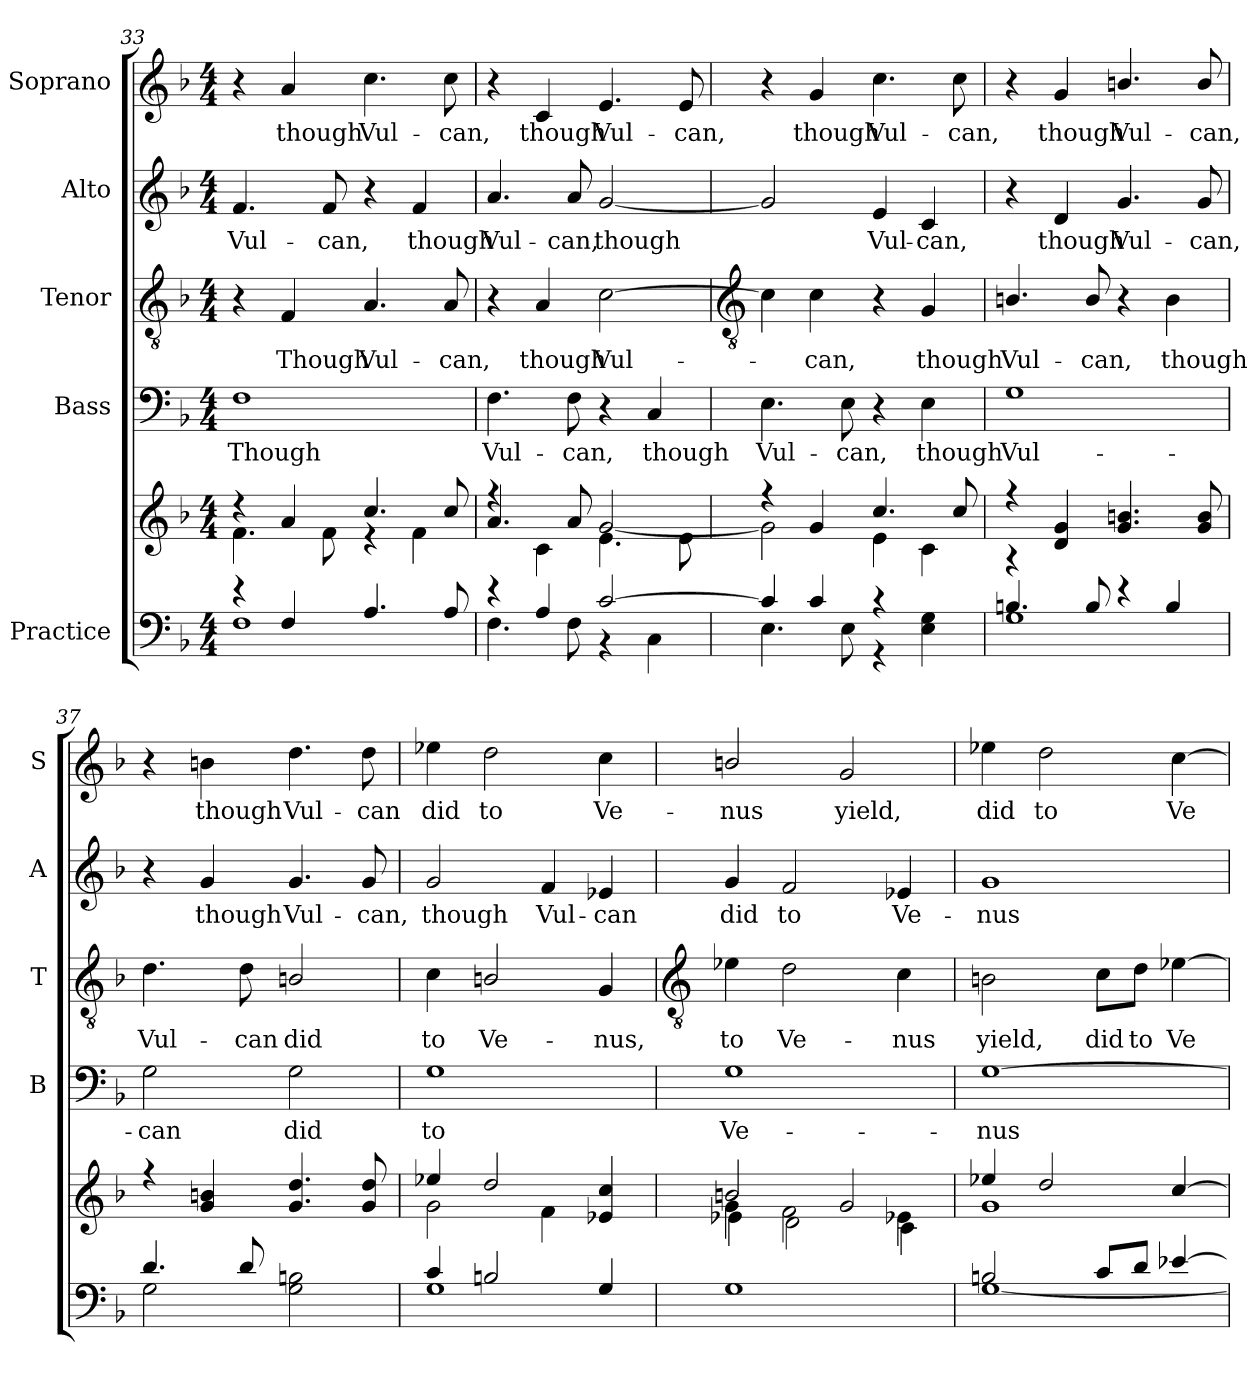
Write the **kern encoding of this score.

**kern	**kern	**kern	**text	**kern	**text	**kern	**text	**kern	**text
*part5	*part5	*part4	*part4	*part3	*part3	*part2	*part2	*part1	*part1
*staff6	*staff5	*staff4	*staff4	*staff3	*staff3	*staff2	*staff2	*staff1	*staff1
*I"Practice	*	*I"Bass	*	*I"Tenor	*	*I"Alto	*	*I"Soprano	*
*	*	*I'B	*	*I'T	*	*I'A	*	*I'S	*
*clefF4	*clefG2	*clefF4	*	*clefGv2	*	*clefG2	*	*clefG2	*
*k[b-]	*k[b-]	*k[b-]	*	*k[b-]	*	*k[b-]	*	*k[b-]	*
*F:	*F:	*F:	*	*F:	*	*F:	*	*F:	*
*M4/4	*M4/4	*M4/4	*	*M4/4	*	*M4/4	*	*M4/4	*
=33	=33	=33	=33	=33	=33	=33	=33	=33	=33
*^	*^	*	*	*	*	*	*	*	*
!	!	!	!	!	!LO:LY:b	!	!	!	!LO:LY:b	!	!
4r	1F	4r	4.f\	1F	Though	4r	.	4.f	Vul-	4r	.
!	!	!	!	!	!	!	!LO:LY:b	!	!	!	!LO:LY:b
4F/	.	4a	.	.	.	4F	Though	.	.	4a	though
!	!	!	!	!	!	!	!	!	!LO:LY:b	!	!
.	.	.	8f\	.	.	.	.	8f	-can,	.	.
!	!	!	!	!	!	!	!LO:LY:b	!	!	!	!LO:LY:b
4.A/	.	4.cc/	4r	.	.	4.A	Vul-	4r	.	4.cc	Vul-
!	!	!	!	!	!	!	!	!	!LO:LY:b	!	!
.	.	.	4f\	.	.	.	.	4f	though	.	.
!	!	!	!	!	!	!	!LO:LY:b	!	!	!	!LO:LY:b
8A/	.	8cc/	.	.	.	8A	-can,	.	.	8cc	-can,
=34	=34	=34	=34	=34	=34	=34	=34	=34	=34	=34	=34
!	!	!	!	!	!LO:LY:b	!	!	!	!LO:LY:b	!	!
4r	4.F	4r	4.a/	4.F	Vul-	4r	.	4.a	Vul-	4r	.
!	!	!	!	!	!	!	!LO:LY:b	!	!	!	!LO:LY:b
4A/	.	4c\	.	.	.	4A	though	.	.	4c	though
!	!	!	!	!	!LO:LY:b	!	!	!	!LO:LY:b	!	!
.	8F	.	8a/	8F	-can,	.	.	8a	-can,	.	.
!	!	!	!	!	!	!	!LO:LY:b	!	!LO:LY:b	!	!LO:LY:b
[2c/	4r	4.e\	[2g/	4r	.	[2c	Vul-	[2g	though	4.e	Vul-
!	!	!	!	!	!LO:LY:b	!	!	!	!	!	!
.	4C\	.	.	4C	though	.	.	.	.	.	.
!	!	!	!	!	!	!	!	!	!	!	!LO:LY:b
.	.	8e\	.	.	.	.	.	.	.	8e	-can,
!!LO:LB:g=z
=35	=35	=35	=35	=35	=35	=35	=35	=35	=35	=35	=35
*	*	*	*	*	*	*clefGv2	*	*	*	*	*
!	!	!	!	!	!LO:LY:b	!	!	!	!	!	!
4c/]	4.E	4r	2g\]	4.E	Vul-	4c]	.	2g]	.	4r	.
!	!	!	!	!	!	!	!LO:LY:b	!	!	!	!LO:LY:b
4c/	.	4g	.	.	.	4c	can,	.	.	4g	though
!	!	!	!	!	!LO:LY:b	!	!	!	!	!	!
.	8E	.	.	8E	-can,	.	.	.	.	.	.
!	!	!	!	!	!	!	!	!	!LO:LY:b	!	!LO:LY:b
4r	4r	4.cc/	4e\	4r	.	4r	.	4e	Vul-	4.cc	Vul-
!	!	!	!	!	!LO:LY:b	!	!LO:LY:b	!	!LO:LY:b	!	!
4ryy	4E 4G	.	4c\	4E	though	4G	though	4c	-can,	.	.
!	!	!	!	!	!	!	!	!	!	!	!LO:LY:b
.	.	8cc/	.	.	.	.	.	.	.	8cc	-can,
=36	=36	=36	=36	=36	=36	=36	=36	=36	=36	=36	=36
!	!	!	!	!	!LO:LY:b	!	!LO:LY:b	!	!	!	!
4.Bn/	1G	4r	4r	1G	Vul-	4.Bn/	Vul-	4r	.	4r	.
!	!	!	!	!	!	!	!	!	!LO:LY:b	!	!LO:LY:b
.	.	4d 4g	2ryy	.	.	.	.	4d	though	4g	though
!	!	!	!	!	!	!	!LO:LY:b	!	!	!	!
8B/	.	.	.	.	.	8B/	-can,	.	.	.	.
!	!	!	!	!	!	!	!	!	!LO:LY:b	!	!LO:LY:b
4r	.	4.g/ 4.bn/	.	.	.	4r	.	4.g	Vul-	4.bn/	Vul-
!	!	!	!	!	!	!	!LO:LY:b	!	!	!	!
4B	.	.	8ryy	.	.	4B	though	.	.	.	.
!	!	!	!	!	!	!	!	!	!LO:LY:b	!	!LO:LY:b
.	.	8g/ 8b/	8ryy	.	.	.	.	8g	-can,	8b/	-can,
=37	=37	=37	=37	=37	=37	=37	=37	=37	=37	=37	=37
!	!	!	!	!	!LO:LY:b	!	!LO:LY:b	!	!	!	!
4.d/	2G	4r	1ryy	2G	-can	4.d	Vul-	4r	.	4r	.
!	!	!	!	!	!	!	!	!	!LO:LY:b	!	!LO:LY:b
.	.	4g/ 4bn/	.	.	.	.	.	4g	though	4bn	though
!	!	!	!	!	!	!	!LO:LY:b	!	!	!	!
8d/	.	.	.	.	.	8d	-can	.	.	.	.
!	!	!	!	!	!LO:LY:b	!	!LO:LY:b	!	!LO:LY:b	!	!LO:LY:b
2ryy	2G 2Bn	4.g/ 4.dd/	.	2G	did	2Bn/	did	4.g	Vul-	4.dd	Vul-
!	!	!	!	!	!	!	!	!	!LO:LY:b	!	!LO:LY:b
.	.	8g/ 8dd/	.	.	.	.	.	8g	-can,	8dd	-can
=38	=38	=38	=38	=38	=38	=38	=38	=38	=38	=38	=38
!	!	!	!	!	!LO:LY:b	!	!LO:LY:b	!	!LO:LY:b	!	!LO:LY:b
4c/	1G	4ee-X/	2g\	1G	to	4c	to	2g	though	4ee-X	did
!	!	!	!	!	!	!	!LO:LY:b	!	!	!	!LO:LY:b
2Bn/	.	2dd/	.	.	.	2Bn/	Ve-	.	.	2dd	to
!	!	!	!	!	!	!	!	!	!LO:LY:b	!	!
.	.	.	4f\	.	.	.	.	4f	Vul-	.	.
!	!	!	!	!	!	!	!LO:LY:b	!	!LO:LY:b	!	!LO:LY:b
4G/	.	4e-X/ 4cc/	4ryy	.	.	4G	-nus,	4e-X	-can	4cc	Ve-
*v	*v	*	*	*	*	*	*	*	*	*	*
*	*v	*v	*	*	*	*	*	*	*	*
!!LO:LB:g=z
=39	=39	=39	=39	=39	=39	=39	=39	=39	=39
*	*	*	*	*clefGv2	*	*	*	*	*
*	*^	*	*	*	*	*	*	*	*
*	*	*^	*	*	*	*	*	*	*	*
!	!	!	!	!	!LO:LY:b	!	!LO:LY:b	!	!LO:LY:b	!	!LO:LY:b
1G\	2bn/	4g\	4e-X\	1G	Ve-	4e-X	to	4g	did	2bn/	-nus
!	!	!	!	!	!	!	!LO:LY:b	!	!LO:LY:b	!	!
.	.	2f\	2d\	.	.	2d	Ve-	2f	to	.	.
!	!	!	!	!	!	!	!	!	!	!	!LO:LY:b
.	2g	.	.	.	.	.	.	.	.	2g	yield,
!	!	!	!	!	!	!	!LO:LY:b	!	!LO:LY:b	!	!
.	.	4e-X\	4c\	.	.	4c	-nus	4e-X	Ve-	.	.
=40	=40	=40	=40	=40	=40	=40	=40	=40	=40	=40	=40
*^	*	*	*	*	*	*	*	*	*	*	*
!	!	!	!	!	!	!LO:LY:b	!	!LO:LY:b	!	!LO:LY:b	!	!LO:LY:b
*	*	*	*v	*v	*	*	*	*	*	*	*	*
2Bn/	[1G\	4ee-X/	1g	[1G	-nus	2Bn	yield,	1g	-nus	4ee-X	did
!	!	!	!	!	!	!	!	!	!	!	!LO:LY:b
.	.	2dd/	.	.	.	.	.	.	.	2dd	to
!	!	!	!	!	!	!	!LO:LY:b	!	!	!	!
8c/L	.	.	.	.	.	8c\L	did	.	.	.	.
!	!	!	!	!	!	!	!LO:LY:b	!	!	!	!
8d/J	.	.	.	.	.	8d\J	to	.	.	.	.
!	!	!	!	!	!	!	!LO:LY:b	!	!	!	!LO:LY:b
[4e-X/	.	[4cc/	.	.	.	[4e-X	Ve-	.	.	[4cc	Ve-
*v	*v	*	*	*	*	*	*	*	*	*	*
*	*v	*v	*	*	*	*	*	*	*	*
=	=	=	=	=	=	=	=	=	=
*-	*-	*-	*-	*-	*-	*-	*-	*-	*-
